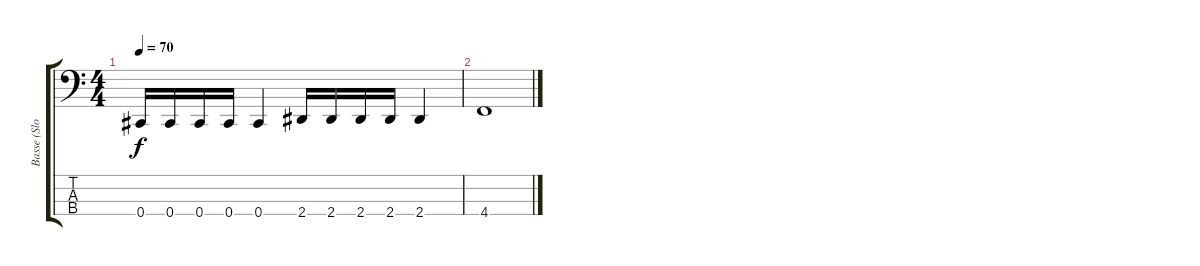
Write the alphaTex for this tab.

\track ("Basse (Sloane \"Mosey\" Jentry)" "Basse (Slo") {instrument electricbasspick}
\staff {score tabs}
\tuning (Gb2 Db2 Ab1 Db1) {hide}
\ts (4 4)
\tempo 70
\clef f4
\ks c
0.4.16{dy f} 0.4.16 0.4.16 0.4.16 0.4.4 2.4.16 2.4.16 2.4.16 2.4.16 2.4.4 |
4.4.1
